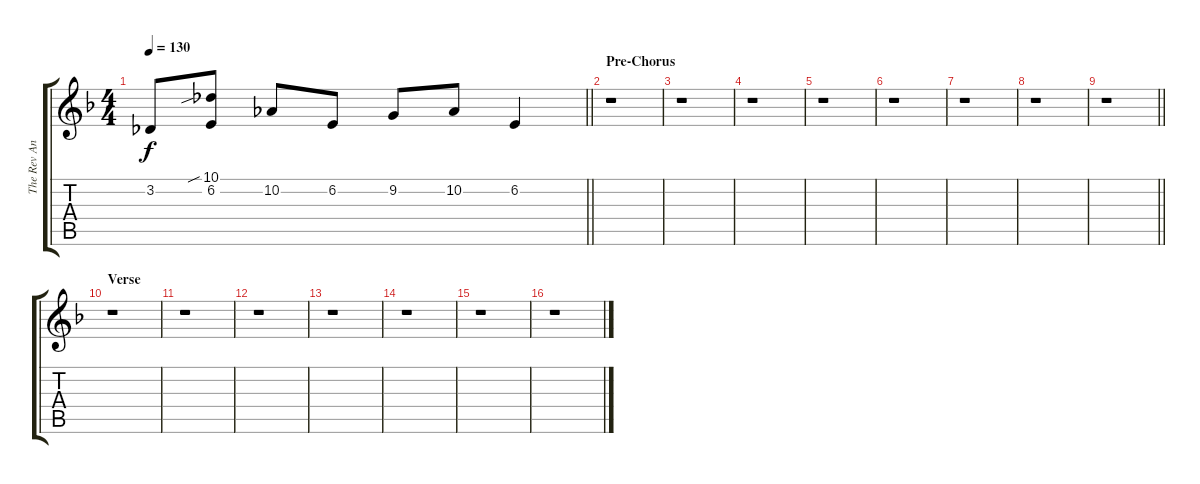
\track ("The Rev And Syn ( Piano )" "The Rev An") {instrument brightacousticpiano}
\staff {score tabs}
\tuning (Eb4 Bb3 Gb3 Db3 Ab2 Db2) {hide}
\ts (4 4)
\tempo 130
\clef g2
\barLineRight lightlight
\ks f
3.2.8{dy f} (10.1{sib} 6.2).8 10.2.8 6.2.8 9.2.8 10.2.8 6.2.4 |
\section ("" "Pre-Chorus")
r.1 |
r.1 |
r.1 |
r.1 |
r.1 |
r.1 |
r.1 |
\barLineRight lightlight
r.1 |
\section ("" "Verse")
r.1 |
r.1 |
r.1 |
r.1 |
r.1 |
r.1 |
r.1
